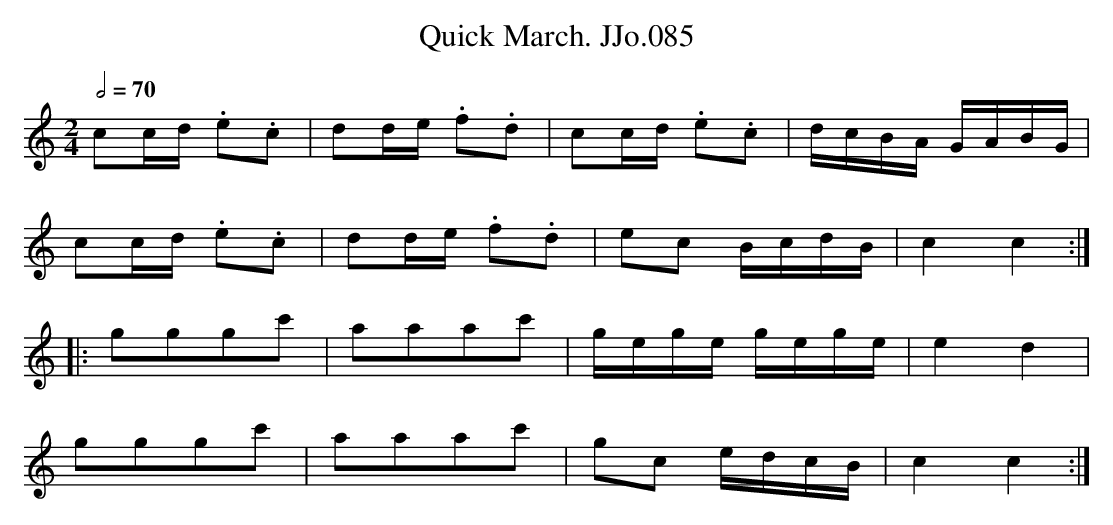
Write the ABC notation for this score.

X:1
T:Quick March. JJo.085
L:1/8
M:2/4
Q:1/2=70
K:C
cc/d/ .e.c|dd/e/ .f.d|cc/d/ .e.c|d/c/B/A/ G/A/B/G/|!
cc/d/ .e.c|dd/e/ .f.d|ec B/c/d/B/|c2c2::!
gggc'|aaac'|g/e/g/e/ g/e/g/e/|e2d2|!
gggc'|aaac'|gc e/d/c/B/|c2c2:|
